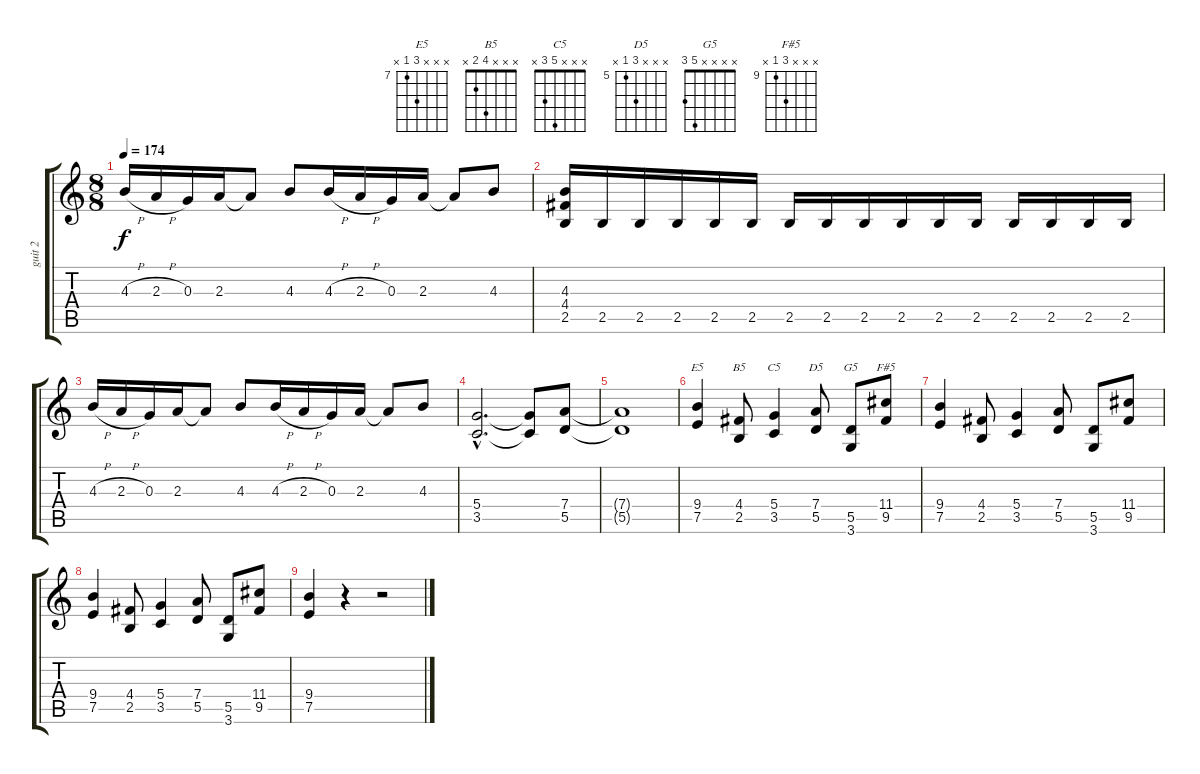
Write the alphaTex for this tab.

\track ("guit 2" "guit 2") {instrument distortionguitar}
\staff {score tabs}
\tuning (E4 B3 G3 D3 A2 E2) {hide}
\chord ("E5" x x x 9 7 x) {firstfret 7}
\chord ("B5" x x x 4 2 x)
\chord ("C5" x x x 5 3 x)
\chord ("D5" x x x 7 5 x) {firstfret 5}
\chord ("G5" x x x x 5 3)
\chord ("F#5" x x x 11 9 x) {firstfret 9}
\ts (8 8)
\tempo 174
\clef g2
\ks c
4.3{h}.16{dy f} 2.3{h}.16 0.3.16 2.3.16 2.3{t}.8 4.3.8 4.3{h}.16 2.3{h}.16 0.3.16 2.3.16 2.3{t}.8 4.3.8 |
(4.3 4.4 2.5).16 2.5.16 2.5.16 2.5.16 2.5.16 2.5.16 2.5.16 2.5.16 2.5.16 2.5.16 2.5.16 2.5.16 2.5.16 2.5.16 2.5.16 2.5.16 |
4.3{h}.16 2.3{h}.16 0.3.16 2.3.16 2.3{t}.8 4.3.8 4.3{h}.16 2.3{h}.16 0.3.16 2.3.16 2.3{t}.8 4.3.8 |
(5.4{hac} 3.5{hac}).2{d} (5.4{t} 3.5{t}).8 (7.4 5.5).8 |
(7.4{t} 5.5{t}).1 |
(9.4 7.5).4{ch "E5"} (4.4 2.5).8{ch "B5"} (5.4 3.5).4{ch "C5"} (7.4 5.5).8{ch "D5"} (5.5 3.6).8{ch "G5"} (11.4 9.5).8{ch "F#5"} |
(9.4 7.5).4 (4.4 2.5).8 (5.4 3.5).4 (7.4 5.5).8 (5.5 3.6).8 (11.4 9.5).8 |
(9.4 7.5).4 (4.4 2.5).8 (5.4 3.5).4 (7.4 5.5).8 (5.5 3.6).8 (11.4 9.5).8 |
(9.4 7.5).4 r.4 r.2
